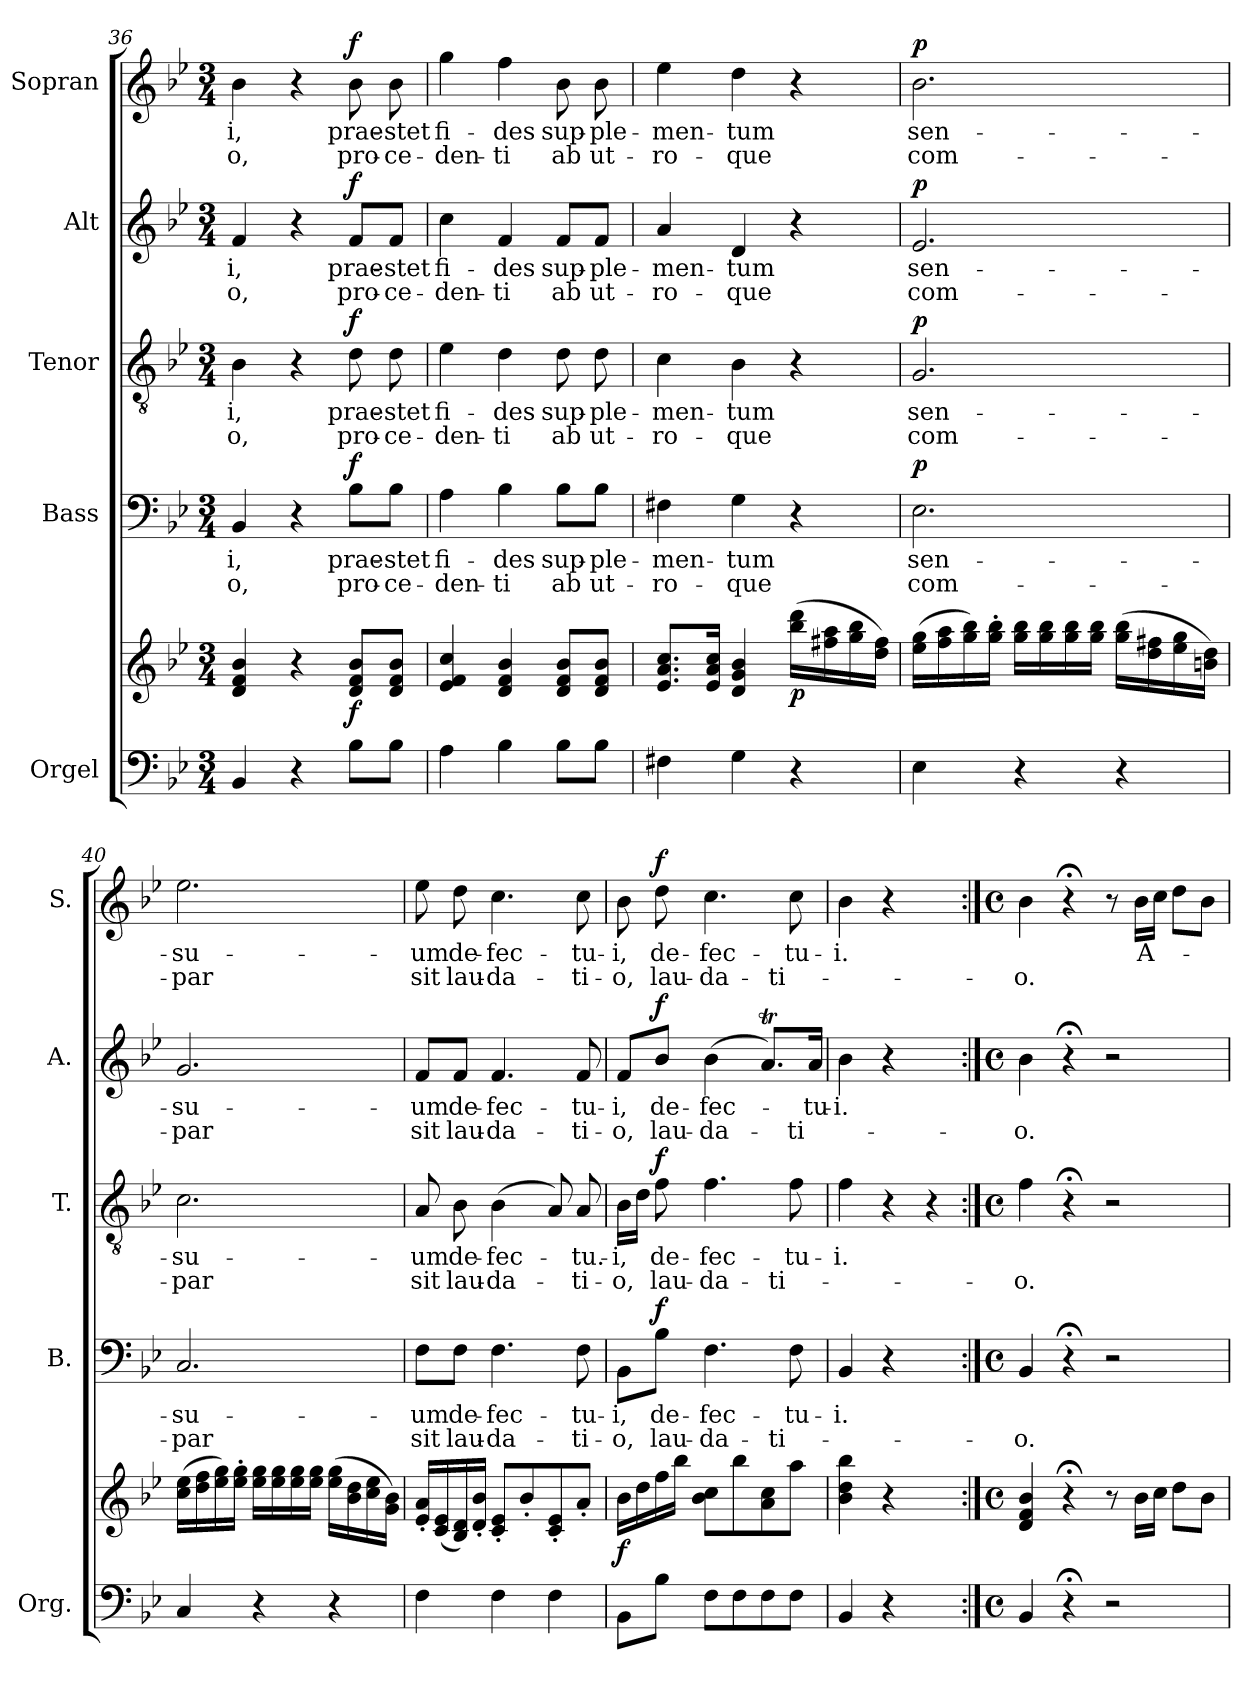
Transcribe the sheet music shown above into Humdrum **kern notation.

**kern	**kern	**dynam	**kern	**text	**text	**dynam	**kern	**text	**text	**dynam	**kern	**text	**text	**dynam	**kern	**text	**text	**dynam
*part5	*part5	*part5	*part4	*part4	*part4	*part4	*part3	*part3	*part3	*part3	*part2	*part2	*part2	*part2	*part1	*part1	*part1	*part1
*staff6	*staff5	*staff5/6	*staff4	*staff4	*staff4	*staff4	*staff3	*staff3	*staff3	*staff3	*staff2	*staff2	*staff2	*staff2	*staff1	*staff1	*staff1	*staff1
*I"Orgel	*	*	*I"Bass	*	*	*	*I"Tenor	*	*	*	*I"Alt	*	*	*	*I"Sopran	*	*	*
*I'Org.	*	*	*I'B.	*	*	*	*I'T.	*	*	*	*I'A.	*	*	*	*I'S.	*	*	*
*clefF4	*clefG2	*	*clefF4	*	*	*	*clefGv2	*	*	*	*clefG2	*	*	*	*clefG2	*	*	*
*k[b-e-]	*k[b-e-]	*	*k[b-e-]	*	*	*	*k[b-e-]	*	*	*	*k[b-e-]	*	*	*	*k[b-e-]	*	*	*
*B-:	*B-:	*	*B-:	*	*	*	*B-:	*	*	*	*B-:	*	*	*	*B-:	*	*	*
*M3/4	*M3/4	*	*M3/4	*	*	*	*M3/4	*	*	*	*M3/4	*	*	*	*M3/4	*	*	*
=36	=36	=36	=36	=36	=36	=36	=36	=36	=36	=36	=36	=36	=36	=36	=36	=36	=36	=36
!	!	!	!	!LO:LY:b	!LO:LY:b	!	!	!LO:LY:b	!LO:LY:b	!	!	!LO:LY:b	!LO:LY:b	!	!	!LO:LY:b	!LO:LY:b	!
4BB-/	4d/ 4f/ 4b-/	.	4BB-/	-i,	-o,	.	4B-\	-i,	-o,	.	4f/	-i,	-o,	.	4b-\	-i,	-o,	.
4r	4r	.	4r	.	.	.	4r	.	.	.	4r	.	.	.	4r	.	.	.
!	!	!LO:DY:b	!	!LO:LY:b	!LO:LY:b	!LO:DY:a	!	!LO:LY:b	!LO:LY:b	!LO:DY:a	!	!LO:LY:b	!LO:LY:b	!LO:DY:a	!	!LO:LY:b	!LO:LY:b	!LO:DY:a
8B-\L	8d/ 8f/ 8b-/L	f	8B-\L	prae-	pro-	f	8d\	prae-	pro-	f	8f/L	prae-	pro-	f	8b-\	prae-	pro-	f
!	!	!	!	!LO:LY:b	!LO:LY:b	!	!	!LO:LY:b	!LO:LY:b	!	!	!LO:LY:b	!LO:LY:b	!	!	!LO:LY:b	!LO:LY:b	!
8B-\J	8d/ 8f/ 8b-/J	.	8B-\J	-stet	-ce-	.	8d\	-stet	-ce-	.	8f/J	-stet	-ce-	.	8b-\	-stet	-ce-	.
=37	=37	=37	=37	=37	=37	=37	=37	=37	=37	=37	=37	=37	=37	=37	=37	=37	=37	=37
!	!	!	!	!LO:LY:b	!LO:LY:b	!	!	!LO:LY:b	!LO:LY:b	!	!	!LO:LY:b	!LO:LY:b	!	!	!LO:LY:b	!LO:LY:b	!
4A\	4e-/ 4f/ 4cc/	.	4A\	fi-	-den-	.	4e-\	fi-	-den-	.	4cc\	fi-	-den-	.	4gg\	fi-	-den-	.
!	!	!	!	!LO:LY:b	!LO:LY:b	!	!	!LO:LY:b	!LO:LY:b	!	!	!LO:LY:b	!LO:LY:b	!	!	!LO:LY:b	!LO:LY:b	!
4B-\	4d/ 4f/ 4b-/	.	4B-\	-des	-ti	.	4d\	-des	-ti	.	4f/	-des	-ti	.	4ff\	-des	-ti	.
!	!	!	!	!LO:LY:b	!LO:LY:b	!	!	!LO:LY:b	!LO:LY:b	!	!	!LO:LY:b	!LO:LY:b	!	!	!LO:LY:b	!LO:LY:b	!
8B-\L	8d/ 8f/ 8b-/L	.	8B-\L	sup-	ab	.	8d\	sup-	ab	.	8f/L	sup-	ab	.	8b-\	sup-	ab	.
!	!	!	!	!LO:LY:b	!LO:LY:b	!	!	!LO:LY:b	!LO:LY:b	!	!	!LO:LY:b	!LO:LY:b	!	!	!LO:LY:b	!LO:LY:b	!
8B-\J	8d/ 8f/ 8b-/J	.	8B-\J	-ple-	ut-	.	8d\	-ple-	ut-	.	8f/J	-ple-	ut-	.	8b-\	-ple-	ut-	.
=38	=38	=38	=38	=38	=38	=38	=38	=38	=38	=38	=38	=38	=38	=38	=38	=38	=38	=38
!	!	!	!	!LO:LY:b	!LO:LY:b	!	!	!LO:LY:b	!LO:LY:b	!	!	!LO:LY:b	!LO:LY:b	!	!	!LO:LY:b	!LO:LY:b	!
4F#X\	8.e-/ 8.a/ 8.cc/L	.	4F#X\	-men-	-ro-	.	4c\	-men-	-ro-	.	4a/	-men-	-ro-	.	4ee-\	-men-	-ro-	.
.	16e-/ 16a/ 16cc/Jk	.	.	.	.	.	.	.	.	.	.	.	.	.	.	.	.	.
!	!	!	!	!LO:LY:b	!LO:LY:b	!	!	!LO:LY:b	!LO:LY:b	!	!	!LO:LY:b	!LO:LY:b	!	!	!LO:LY:b	!LO:LY:b	!
4G\	4d/ 4g/ 4b-/	.	4G\	-tum	-que	.	4B-\	-tum	-que	.	4d/	-tum	-que	.	4dd\	-tum	-que	.
!	!	!LO:DY:b	!	!	!	!	!	!	!	!	!	!	!	!	!	!	!	!
4r	(>16bb-\ 16ddd\LL	p	4r	.	.	.	4r	.	.	.	4r	.	.	.	4r	.	.	.
.	16ff#X\ 16aa\	.	.	.	.	.	.	.	.	.	.	.	.	.	.	.	.	.
.	16gg\ 16bb-\	.	.	.	.	.	.	.	.	.	.	.	.	.	.	.	.	.
.	16dd\ 16ff#\JJ)	.	.	.	.	.	.	.	.	.	.	.	.	.	.	.	.	.
!!LO:LB:g=z
=39	=39	=39	=39	=39	=39	=39	=39	=39	=39	=39	=39	=39	=39	=39	=39	=39	=39	=39
!	!	!	!	!LO:LY:b	!LO:LY:b	!LO:DY:a	!	!LO:LY:b	!LO:LY:b	!LO:DY:a	!	!LO:LY:b	!LO:LY:b	!LO:DY:a	!	!LO:LY:b	!LO:LY:b	!LO:DY:a
4E-\	(>16ee-\ 16gg\LL	.	2.E-\	sen-	com-	p	2.G/	sen-	com-	p	2.e-/	sen-	com-	p	2.b-\	sen-	com-	p
.	16ff\ 16aa\	.	.	.	.	.	.	.	.	.	.	.	.	.	.	.	.	.
.	16gg\ 16bb-\)	.	.	.	.	.	.	.	.	.	.	.	.	.	.	.	.	.
.	16gg\'> 16bb-\'>JJ	.	.	.	.	.	.	.	.	.	.	.	.	.	.	.	.	.
4r	16gg\ 16bb-\LL	.	.	.	.	.	.	.	.	.	.	.	.	.	.	.	.	.
.	16gg\ 16bb-\	.	.	.	.	.	.	.	.	.	.	.	.	.	.	.	.	.
.	16gg\ 16bb-\	.	.	.	.	.	.	.	.	.	.	.	.	.	.	.	.	.
.	16gg\ 16bb-\JJ	.	.	.	.	.	.	.	.	.	.	.	.	.	.	.	.	.
4r	(>16gg\ 16bb-\LL	.	.	.	.	.	.	.	.	.	.	.	.	.	.	.	.	.
.	16dd\ 16ff#X\	.	.	.	.	.	.	.	.	.	.	.	.	.	.	.	.	.
.	16ee-\ 16gg\	.	.	.	.	.	.	.	.	.	.	.	.	.	.	.	.	.
.	16bn\ 16dd\JJ)	.	.	.	.	.	.	.	.	.	.	.	.	.	.	.	.	.
=40	=40	=40	=40	=40	=40	=40	=40	=40	=40	=40	=40	=40	=40	=40	=40	=40	=40	=40
!	!	!	!	!LO:LY:b	!LO:LY:b	!	!	!LO:LY:b	!LO:LY:b	!	!	!LO:LY:b	!LO:LY:b	!	!	!LO:LY:b	!LO:LY:b	!
4C/	(>16cc\ 16ee-\LL	.	2.C/	-su-	-par	.	2.c\	-su-	-par	.	2.g/	-su-	-par	.	2.ee-\	-su-	-par	.
.	16dd\ 16ff\	.	.	.	.	.	.	.	.	.	.	.	.	.	.	.	.	.
.	16ee-\ 16gg\)	.	.	.	.	.	.	.	.	.	.	.	.	.	.	.	.	.
.	16ee-\'> 16gg\'>JJ	.	.	.	.	.	.	.	.	.	.	.	.	.	.	.	.	.
4r	16ee-\ 16gg\LL	.	.	.	.	.	.	.	.	.	.	.	.	.	.	.	.	.
.	16ee-\ 16gg\	.	.	.	.	.	.	.	.	.	.	.	.	.	.	.	.	.
.	16ee-\ 16gg\	.	.	.	.	.	.	.	.	.	.	.	.	.	.	.	.	.
.	16ee-\ 16gg\JJ	.	.	.	.	.	.	.	.	.	.	.	.	.	.	.	.	.
4r	(>16ee-\ 16gg\LL	.	.	.	.	.	.	.	.	.	.	.	.	.	.	.	.	.
.	16b-\ 16dd\	.	.	.	.	.	.	.	.	.	.	.	.	.	.	.	.	.
.	16cc\ 16ee-\	.	.	.	.	.	.	.	.	.	.	.	.	.	.	.	.	.
.	16g\ 16b-\JJ)	.	.	.	.	.	.	.	.	.	.	.	.	.	.	.	.	.
=41	=41	=41	=41	=41	=41	=41	=41	=41	=41	=41	=41	=41	=41	=41	=41	=41	=41	=41
!	!	!	!	!LO:LY:b	!LO:LY:b	!	!	!LO:LY:b	!LO:LY:b	!	!	!LO:LY:b	!LO:LY:b	!	!	!LO:LY:b	!LO:LY:b	!
4F\	16e-/'< 16a/'<LL	.	8F\L	-um	sit	.	8A/	-um	sit	.	8f/L	-um	sit	.	8ee-\	-um	sit	.
.	(<16c/ 16e-/	.	.	.	.	.	.	.	.	.	.	.	.	.	.	.	.	.
!	!	!	!	!LO:LY:b	!LO:LY:b	!	!	!LO:LY:b	!LO:LY:b	!	!	!LO:LY:b	!LO:LY:b	!	!	!LO:LY:b	!LO:LY:b	!
.	16B-/ 16d/)	.	8F\J	de-	lau-	.	8B-\	de-	lau-	.	8f/J	de-	lau-	.	8dd\	de-	lau-	.
.	16d/'< 16b-/'<JJ	.	.	.	.	.	.	.	.	.	.	.	.	.	.	.	.	.
!	!	!	!	!LO:LY:b	!LO:LY:b	!	!	!LO:LY:b	!LO:LY:b	!	!	!LO:LY:b	!LO:LY:b	!	!	!LO:LY:b	!LO:LY:b	!
4F\	8c/'< 8e-/'<L	.	4.F\	-fec-	-da-	.	(>4B-\	-fec-	-da-	.	4.f/	-fec-	-da-	.	4.cc\	-fec-	-da-	.
.	8b-'</	.	.	.	.	.	.	.	.	.	.	.	.	.	.	.	.	.
4F\	8c/'< 8e-/'<	.	.	.	.	.	8A/)	.	.	.	.	.	.	.	.	.	.	.
!	!	!	!	!LO:LY:b	!LO:LY:b	!	!	!LO:LY:b	!LO:LY:b	!	!	!LO:LY:b	!LO:LY:b	!	!	!LO:LY:b	!LO:LY:b	!
.	8a'</J	.	8F\	-tu-	-ti-	.	8A/	-tu.-	-ti-	.	8f/	-tu-	-ti-	.	8cc\	-tu-	-ti-	.
=42	=42	=42	=42	=42	=42	=42	=42	=42	=42	=42	=42	=42	=42	=42	=42	=42	=42	=42
!	!	!LO:DY:b	!	!LO:LY:b	!LO:LY:b	!	!	!LO:LY:b	!LO:LY:b	!	!	!LO:LY:b	!LO:LY:b	!	!	!LO:LY:b	!LO:LY:b	!
8BB-\L	16b-\LL	f	8BB-\L	-i,	-o,	.	16B-\LL	-i,	-o,	.	8f/L	-i,	-o,	.	8b-\	-i,	-o,	.
.	16dd\	.	.	.	.	.	16d\JJ	.	.	.	.	.	.	.	.	.	.	.
!	!	!	!	!LO:LY:b	!LO:LY:b	!LO:DY:a	!	!LO:LY:b	!LO:LY:b	!LO:DY:a	!	!LO:LY:b	!LO:LY:b	!LO:DY:a	!	!LO:LY:b	!LO:LY:b	!LO:DY:a
8B-\J	16ff\	.	8B-\J	de-	lau-	f	8f\	de-	lau-	f	8b-/J	de-	lau-	f	8dd\	de-	lau-	f
.	16bb-\JJ	.	.	.	.	.	.	.	.	.	.	.	.	.	.	.	.	.
!	!	!	!	!LO:LY:b	!LO:LY:b	!	!	!LO:LY:b	!LO:LY:b	!	!	!LO:LY:b	!LO:LY:b	!	!	!LO:LY:b	!LO:LY:b	!
8F\L	8b-\ 8cc\L	.	4.F\	-fec-	-da-	.	4.f\	-fec-	-da-	.	(>4b-\	-fec-	-da-	.	4.cc\	-fec-	-da-	.
8F\	8bb-\	.	.	.	.	.	.	.	.	.	.	.	.	.	.	.	.	.
8F\	8a\ 8cc\	.	.	.	.	.	.	.	.	.	8.at/L)	.	.	.	.	.	.	.
!	!	!	!	!LO:LY:b	!LO:LY:b	!	!	!LO:LY:b	!LO:LY:b	!	!	!	!	!	!	!LO:LY:b	!LO:LY:b	!
8F\J	8aa\J	.	8F\	-tu-	-ti-	.	8f\	-tu-	-ti-	.	.	.	.	.	8cc\	-tu-	-ti-	.
!	!	!	!	!	!	!	!	!	!	!	!	!LO:LY:b	!LO:LY:b	!	!	!	!	!
.	.	.	.	.	.	.	.	.	.	.	16a/Jk	-tu-	-ti-	.	.	.	.	.
=43	=43	=43	=43	=43	=43	=43	=43	=43	=43	=43	=43	=43	=43	=43	=43	=43	=43	=43
!	!	!	!	!LO:LY:b	!	!	!	!LO:LY:b	!	!	!	!LO:LY:b	!	!	!	!LO:LY:b	!	!
4BB-/	4b-\ 4dd\ 4bb-\	.	4BB-/	-i.	.	.	4f\	-i.	.	.	4b-\	-i.	.	.	4b-\	-i.	.	.
4r	4r	.	4r	.	.	.	4r	.	.	.	4r	.	.	.	4r	.	.	.
4ryy	4ryy	.	4ryy	.	.	.	4r	.	.	.	4ryy	.	.	.	4ryy	.	.	.
!!LO:PB:g=z
=44:|!	=44:|!	=44:|!	=44:|!	=44:|!	=44:|!	=44:|!	=44:|!	=44:|!	=44:|!	=44:|!	=44:|!	=44:|!	=44:|!	=44:|!	=44:|!	=44:|!	=44:|!	=44:|!
*M4/4	*M4/4	*	*M4/4	*	*	*	*M4/4	*	*	*	*M4/4	*	*	*	*M4/4	*	*	*
*met(c)	*met(c)	*	*met(c)	*	*	*	*met(c)	*	*	*	*met(c)	*	*	*	*met(c)	*	*	*
!	!	!	!	!	!LO:LY:b	!	!	!	!LO:LY:b	!	!	!	!LO:LY:b	!	!	!	!LO:LY:b	!
4BB-/	4d/ 4f/ 4b-/	.	4BB-/	.	-o.	.	4f\	.	-o.	.	4b-\	.	-o.	.	4b-\	.	-o.	.
4r;<	4r;<	.	4r;<	.	.	.	4r;<	.	.	.	4r;<	.	.	.	4r;<	.	.	.
2r	8r	.	2r	.	.	.	2r	.	.	.	2r	.	.	.	8r	.	.	.
!	!	!	!	!	!	!	!	!	!	!	!	!	!	!	!	!LO:LY:b	!	!
.	16b-\LL	.	.	.	.	.	.	.	.	.	.	.	.	.	16b-\LL	A-	.	.
.	16cc\JJ	.	.	.	.	.	.	.	.	.	.	.	.	.	16cc\JJ	.	.	.
.	8dd\L	.	.	.	.	.	.	.	.	.	.	.	.	.	8dd\L	.	.	.
.	8b-\J	.	.	.	.	.	.	.	.	.	.	.	.	.	8b-\J	.	.	.
=	=	=	=	=	=	=	=	=	=	=	=	=	=	=	=	=	=	=
*-	*-	*-	*-	*-	*-	*-	*-	*-	*-	*-	*-	*-	*-	*-	*-	*-	*-	*-
